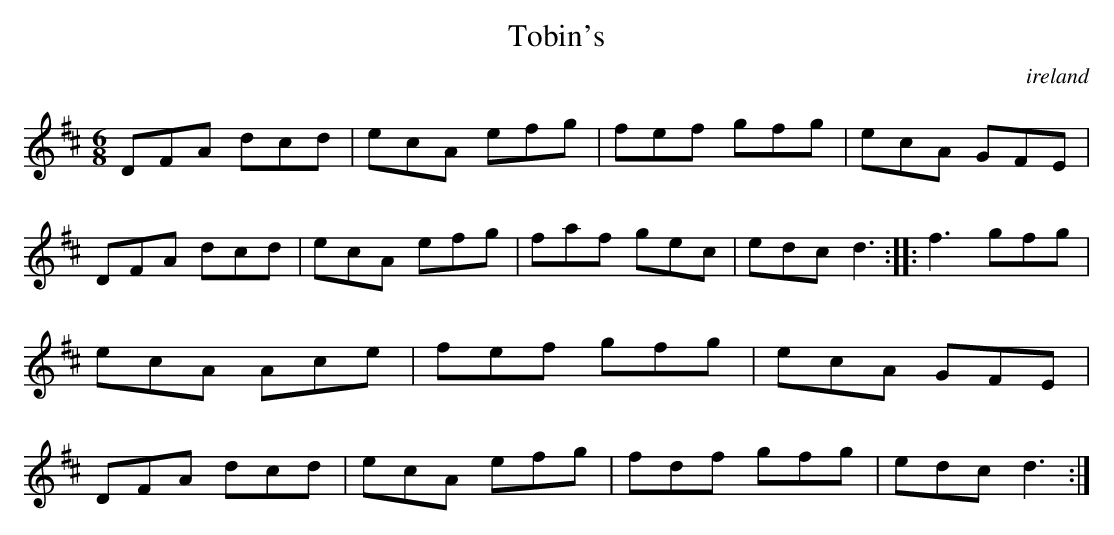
X:1
T:Tobin's
O:ireland
M:6/8
K:D
DFA dcd|ecA efg|fef gfg|ecA GFE|\
DFA dcd|ecA efg|faf gec|edc d3::\
f3 gfg|ecA Ace|fef gfg|ecA GFE|\
DFA dcd|ecA efg|fdf gfg|edc d3:|
